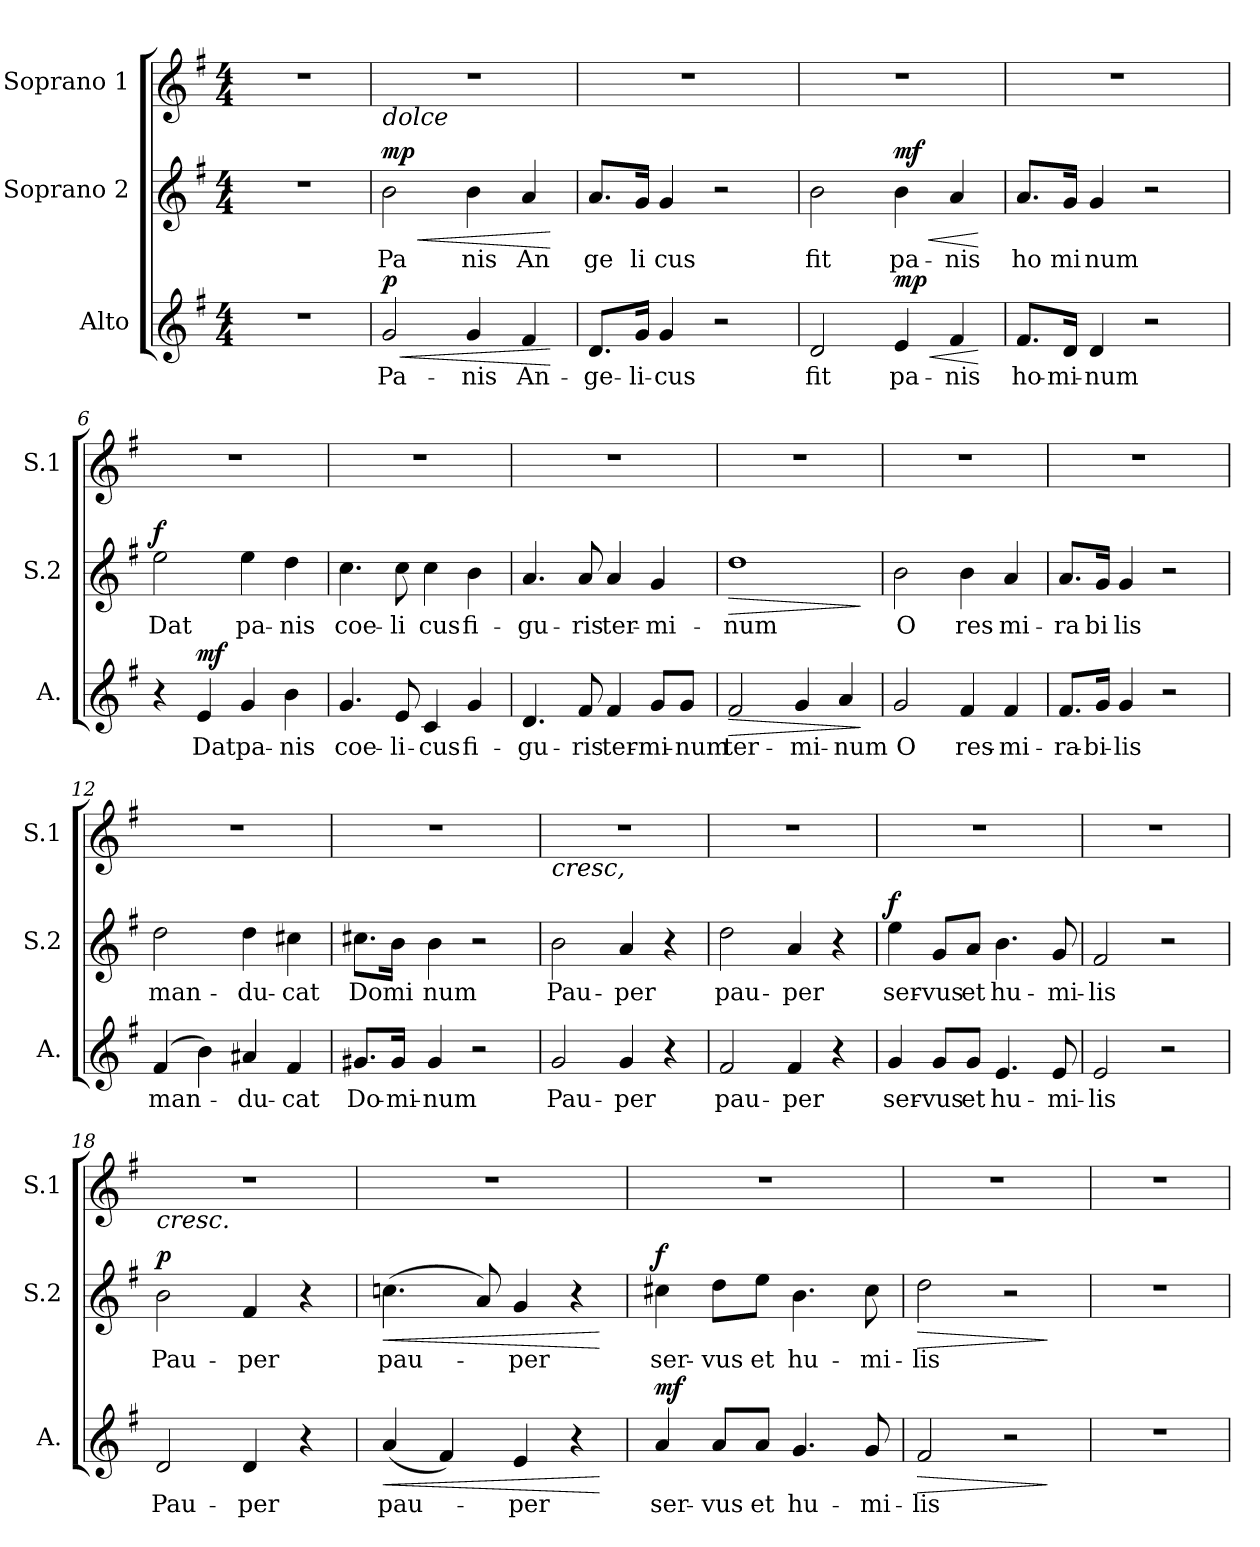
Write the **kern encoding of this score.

**kern	**text	**dynam	**kern	**text	**dynam	**kern
*part3	*part3	*part3	*part2	*part2	*part2	*part1
*staff3	*staff3	*staff3	*staff2	*staff2	*staff2	*staff1
*I"Alto	*	*	*I"Soprano 2	*	*	*I"Soprano 1
*I'A.	*	*	*I'S.2	*	*	*I'S.1
*clefG2	*	*	*clefG2	*	*	*clefG2
*k[f#]	*	*	*k[f#]	*	*	*k[f#]
*M4/4	*	*	*M4/4	*	*	*M4/4
*MM70	*	*	*MM70	*	*	*MM70
=1	=1	=1	=1	=1	=1	=1
1r	.	.	1r	.	.	1r
=2	=2	=2	=2	=2	=2	=2
!	!	!	!	!	!	!LO:TX:b:i:t=dolce
!	!LO:LY:b	!LO:HP:b	!	!LO:LY:b	!LO:HP:b	!
!	!	!LO:DY:n=1:b	!	!	!LO:DY:n=1:b	!
2g/	Pa-	< p	2b\	Pa	< mp	1r
!	!LO:LY:b	!	!	!LO:LY:b	!	!
4g/	-nis	.	4b\	nis	.	.
!	!LO:LY:b	!	!	!LO:LY:b	!	!
4f#/	An-	.	4a/	An	.	.
.	.	[	.	.	[	.
=3	=3	=3	=3	=3	=3	=3
!	!LO:LY:b	!	!	!LO:LY:b	!	!
8.d/L	-ge-	.	8.a/L	ge	.	1r
!	!LO:LY:b	!	!	!LO:LY:b	!	!
16g/Jk	-li-	.	16g/Jk	li	.	.
!	!LO:LY:b	!	!	!LO:LY:b	!	!
4g/	-cus	.	4g/	cus	.	.
2r	.	.	2r	.	.	.
=4	=4	=4	=4	=4	=4	=4
!	!LO:LY:b	!	!	!LO:LY:b	!	!
2d/	fit	.	2b\	fit	.	1r
!	!LO:LY:b	!LO:HP:b	!	!LO:LY:b	!LO:HP:b	!
!	!	!LO:DY:n=1:b	!	!	!LO:DY:n=1:b	!
4e/	pa-	< mp	4b\	pa-	< mf	.
!	!LO:LY:b	!	!	!LO:LY:b	!	!
4f#/	-nis	.	4a/	-nis	.	.
.	.	[	.	.	[	.
=5	=5	=5	=5	=5	=5	=5
!	!LO:LY:b	!	!	!LO:LY:b	!	!
8.f#/L	ho-	.	8.a/L	ho	.	1r
!	!LO:LY:b	!	!	!LO:LY:b	!	!
16d/Jk	-mi-	.	16g/Jk	mi	.	.
!	!LO:LY:b	!	!	!LO:LY:b	!	!
4d/	-num	.	4g/	num	.	.
2r	.	.	2r	.	.	.
=6	=6	=6	=6	=6	=6	=6
!	!	!	!	!LO:LY:b	!LO:DY:b	!
4r	.	.	2ee\	Dat	f	1r
!	!LO:LY:b	!LO:DY:b	!	!	!	!
4e/	Dat	mf	.	.	.	.
!	!LO:LY:b	!	!	!LO:LY:b	!	!
4g/	pa-	.	4ee\	pa-	.	.
!	!LO:LY:b	!	!	!LO:LY:b	!	!
4b\	-nis	.	4dd\	-nis	.	.
=7	=7	=7	=7	=7	=7	=7
!	!LO:LY:b	!	!	!LO:LY:b	!	!
4.g/	coe-	.	4.cc\	coe-	.	1r
!	!LO:LY:b	!	!	!LO:LY:b	!	!
8e/	-li-	.	8cc\	-li	.	.
!	!LO:LY:b	!	!	!LO:LY:b	!	!
4c/	-cus	.	4cc\	cus	.	.
!	!LO:LY:b	!	!	!LO:LY:b	!	!
4g/	fi-	.	4b\	fi-	.	.
=8	=8	=8	=8	=8	=8	=8
!	!LO:LY:b	!	!	!LO:LY:b	!	!
4.d/	-gu-	.	4.a/	-gu-	.	1r
!	!LO:LY:b	!	!	!LO:LY:b	!	!
8f#/	-ris	.	8a/	-ris	.	.
!	!LO:LY:b	!	!	!LO:LY:b	!	!
4f#/	ter-	.	4a/	ter-	.	.
!	!LO:LY:b	!	!	!LO:LY:b	!	!
8g/L	-mi-	.	4g/	-mi-	.	.
!	!LO:LY:b	!	!	!	!	!
8g/J	-num	.	.	.	.	.
=9	=9	=9	=9	=9	=9	=9
!	!LO:LY:b	!LO:HP:b	!	!LO:LY:b	!LO:HP:b	!
2f#/	ter-	>	1dd	-num	>	1r
!	!LO:LY:b	!	!	!	!	!
4g/	-mi-	.	.	.	.	.
!	!LO:LY:b	!	!	!	!	!
4a/	-num	.	.	.	.	.
.	.	]	.	.	]	.
!!LO:LB:g=z
=10	=10	=10	=10	=10	=10	=10
!	!LO:LY:b	!	!	!LO:LY:b	!	!
2g/	O	.	2b\	O	.	1r
!	!LO:LY:b	!	!	!LO:LY:b	!	!
4f#/	res-	.	4b\	res	.	.
!	!LO:LY:b	!	!	!LO:LY:b	!	!
4f#/	-mi-	.	4a/	mi-	.	.
=11	=11	=11	=11	=11	=11	=11
!	!LO:LY:b	!	!	!LO:LY:b	!	!
8.f#/L	-ra-	.	8.a/L	-ra	.	1r
!	!LO:LY:b	!	!	!LO:LY:b	!	!
16g/Jk	-bi-	.	16g/Jk	bi	.	.
!	!LO:LY:b	!	!	!LO:LY:b	!	!
4g/	-lis	.	4g/	lis	.	.
2r	.	.	2r	.	.	.
=12	=12	=12	=12	=12	=12	=12
!	!LO:LY:b	!	!	!LO:LY:b	!	!
(>4f#/	man-	.	2dd\	man-	.	1r
4b\)	.	.	.	.	.	.
!	!LO:LY:b	!	!	!LO:LY:b	!	!
4a#X/	-du-	.	4dd\	-du-	.	.
!	!LO:LY:b	!	!	!LO:LY:b	!	!
4f#/	-cat	.	4cc#X\	-cat	.	.
=13	=13	=13	=13	=13	=13	=13
!	!LO:LY:b	!	!	!LO:LY:b	!	!
8.g#X/L	Do-	.	8.cc#X\L	Do	.	1r
!	!LO:LY:b	!	!	!LO:LY:b	!	!
16g#/Jk	-mi-	.	16b\Jk	mi	.	.
!	!LO:LY:b	!	!	!LO:LY:b	!	!
4g#/	-num	.	4b\	num	.	.
2r	.	.	2r	.	.	.
=14	=14	=14	=14	=14	=14	=14
!	!	!	!	!	!	!LO:TX:b:i:t=cresc,
!	!LO:LY:b	!	!	!LO:LY:b	!	!
2g/	Pau-	.	2b\	Pau-	.	1r
!	!LO:LY:b	!	!	!LO:LY:b	!	!
4g/	-per	.	4a/	-per	.	.
4r	.	.	4r	.	.	.
=15	=15	=15	=15	=15	=15	=15
!	!LO:LY:b	!	!	!LO:LY:b	!	!
2f#/	pau-	.	2dd\	pau-	.	1r
!	!LO:LY:b	!	!	!LO:LY:b	!	!
4f#/	-per	.	4a/	-per	.	.
4r	.	.	4r	.	.	.
=16	=16	=16	=16	=16	=16	=16
!	!LO:LY:b	!	!	!LO:LY:b	!LO:DY:b	!
4g/	ser-	.	4ee\	ser-	f	1r
!	!LO:LY:b	!	!	!LO:LY:b	!	!
8g/L	-vus	.	8g/L	-vus	.	.
!	!LO:LY:b	!	!	!LO:LY:b	!	!
8g/J	et	.	8a/J	et	.	.
!	!LO:LY:b	!	!	!LO:LY:b	!	!
4.e/	hu-	.	4.b\	hu-	.	.
!	!LO:LY:b	!	!	!LO:LY:b	!	!
8e/	-mi-	.	8g/	-mi-	.	.
=17	=17	=17	=17	=17	=17	=17
!	!LO:LY:b	!	!	!LO:LY:b	!	!
2e/	-lis	.	2f#/	-lis	.	1r
2r	.	.	2r	.	.	.
=18	=18	=18	=18	=18	=18	=18
!	!	!	!	!	!	!LO:TX:b:i:t=cresc.
!	!LO:LY:b	!	!	!LO:LY:b	!LO:DY:b	!
2d/	Pau-	.	2b\	Pau-	p	1r
!	!LO:LY:b	!	!	!LO:LY:b	!	!
4d/	-per	.	4f#/	-per	.	.
4r	.	.	4r	.	.	.
=19	=19	=19	=19	=19	=19	=19
!	!LO:LY:b	!LO:HP:b	!	!LO:LY:b	!LO:HP:b	!
(<4a/	pau-	<	(>4.ccn\	pau-	<	1r
4f#/)	.	.	.	.	.	.
.	.	.	8a/)	.	.	.
!	!LO:LY:b	!	!	!LO:LY:b	!	!
4e/	-per	.	4g/	-per	.	.
4r	.	.	4r	.	.	.
.	.	[	.	.	[	.
!!LO:LB:g=z
=20	=20	=20	=20	=20	=20	=20
!	!LO:LY:b	!LO:DY:b	!	!LO:LY:b	!LO:DY:b	!
4a/	ser-	mf	4cc#X\	ser-	f	1r
!	!LO:LY:b	!	!	!LO:LY:b	!	!
8a/L	-vus	.	8dd\L	-vus	.	.
!	!LO:LY:b	!	!	!LO:LY:b	!	!
8a/J	et	.	8ee\J	et	.	.
!	!LO:LY:b	!	!	!LO:LY:b	!	!
4.g/	hu-	.	4.b\	hu-	.	.
!	!LO:LY:b	!	!	!LO:LY:b	!	!
8g/	-mi-	.	8cc#\	-mi-	.	.
=21	=21	=21	=21	=21	=21	=21
!	!LO:LY:b	!LO:HP:b	!	!LO:LY:b	!LO:HP:b	!
2f#/	-lis	>	2dd\	-lis	>	1r
2r	.	.	2r	.	.	.
.	.	]	.	.	]	.
=22	=22	=22	=22	=22	=22	=22
1r	.	.	1r	.	.	1r
=	=	=	=	=	=	=
*-	*-	*-	*-	*-	*-	*-
